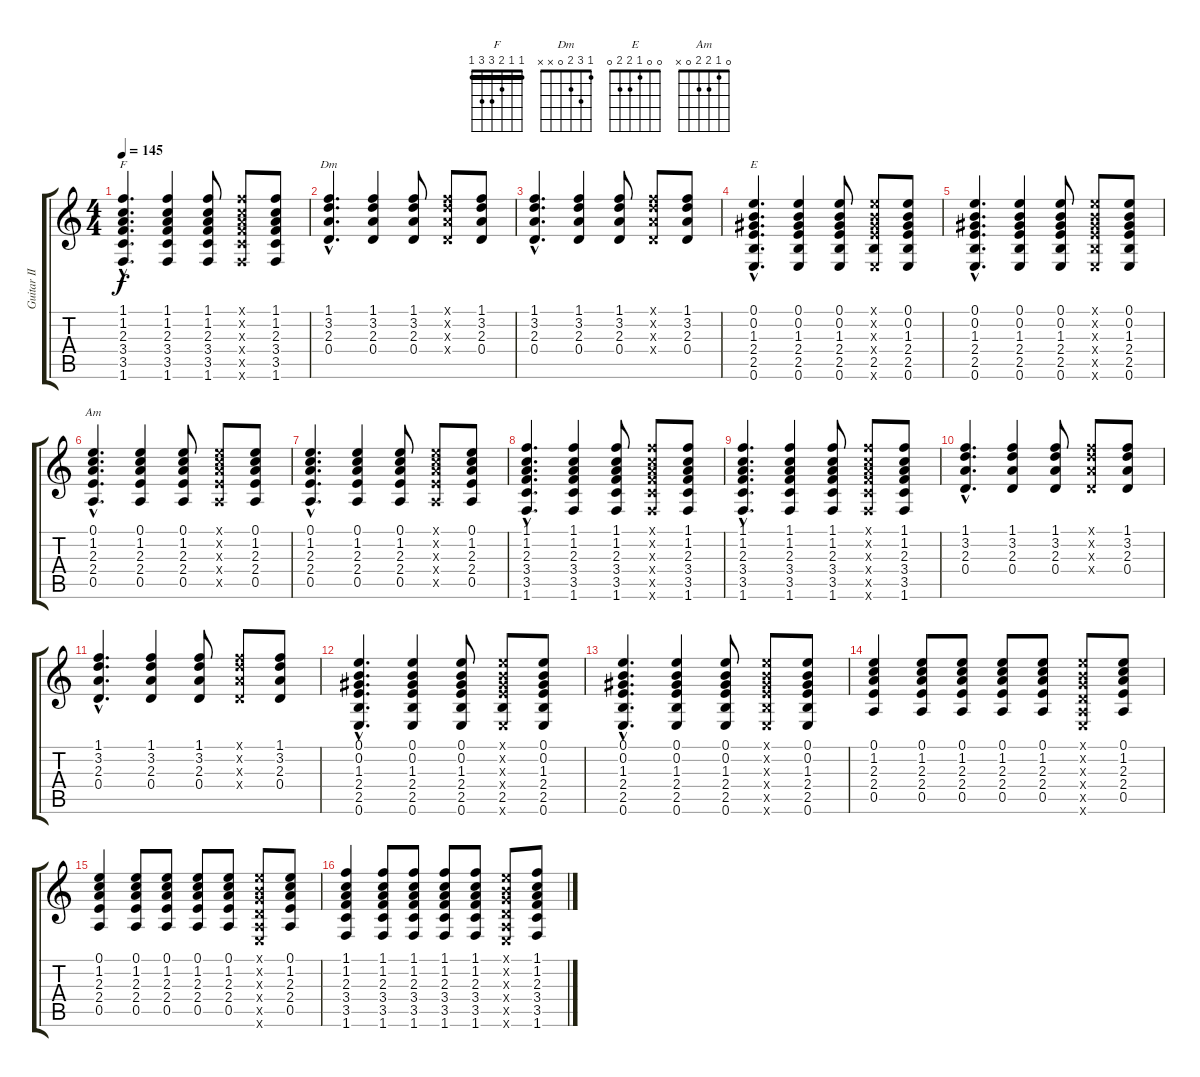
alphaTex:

\track ("Guitar II" "Guitar II") {instrument acousticguitarnylon}
\staff {score tabs}
\tuning (E4 B3 G3 D3 A2 E2) {hide}
\chord ("F" 1 1 2 3 3 1) {barre 1}
\chord ("Dm" 1 3 2 0 x x)
\chord ("E" 0 0 1 2 2 0)
\chord ("Am" 0 1 2 2 0 x)
\ts (4 4)
\tempo 145
\clef g2
\ks c
(1.1{hac} 1.2{hac} 2.3{hac} 3.4{hac} 3.5{hac} 1.6{hac}).4{d ch "F" dy f} (1.1 1.2 2.3 3.4 3.5 1.6).4 (1.1 1.2 2.3 3.4 3.5 1.6).8 (1.1{x} 1.2{x} 2.3{x} 3.4{x} 3.5{x} 1.6{x}).8 (1.1 1.2 2.3 3.4 3.5 1.6).8 |
(1.1{hac} 3.2{hac} 2.3{hac} 0.4{hac}).4{d ch "Dm"} (1.1 3.2 2.3 0.4).4 (1.1 3.2 2.3 0.4).8 (1.1{x} 3.2{x} 2.3{x} 0.4{x}).8 (1.1 3.2 2.3 0.4).8 |
(1.1{hac} 3.2{hac} 2.3{hac} 0.4{hac}).4{d} (1.1 3.2 2.3 0.4).4 (1.1 3.2 2.3 0.4).8 (1.1{x} 3.2{x} 2.3{x} 0.4{x}).8 (1.1 3.2 2.3 0.4).8 |
(0.1{hac} 0.2{hac} 1.3{hac} 2.4{hac} 2.5{hac} 0.6{hac}).4{d ch "E"} (0.1 0.2 1.3 2.4 2.5 0.6).4 (0.1 0.2 1.3 2.4 2.5 0.6).8 (0.1{x} 0.2{x} 1.3{x} 2.4{x} 2.5 0.6{x}).8 (0.1 0.2 1.3 2.4 2.5 0.6).8 |
(0.1{hac} 0.2{hac} 1.3{hac} 2.4{hac} 2.5{hac} 0.6{hac}).4{d} (0.1 0.2 1.3 2.4 2.5 0.6).4 (0.1 0.2 1.3 2.4 2.5 0.6).8 (0.1{x} 0.2{x} 1.3{x} 2.4{x} 2.5{x} 0.6{x}).8 (0.1 0.2 1.3 2.4 2.5 0.6).8 |
(0.1{hac} 1.2{hac} 2.3{hac} 2.4{hac} 0.5{hac}).4{d ch "Am"} (0.1 1.2 2.3 2.4 0.5).4 (0.1 1.2 2.3 2.4 0.5).8 (0.1{x} 1.2{x} 2.3{x} 2.4{x} 0.5{x}).8 (0.1 1.2 2.3 2.4 0.5).8 |
(0.1{hac} 1.2{hac} 2.3{hac} 2.4{hac} 0.5{hac}).4{d} (0.1 1.2 2.3 2.4 0.5).4 (0.1 1.2 2.3 2.4 0.5).8 (0.1{x} 1.2{x} 2.3{x} 2.4{x} 0.5{x}).8 (0.1 1.2 2.3 2.4 0.5).8 |
(1.1{hac} 1.2{hac} 2.3{hac} 3.4{hac} 3.5{hac} 1.6{hac}).4{d} (1.1 1.2 2.3 3.4 3.5 1.6).4 (1.1 1.2 2.3 3.4 3.5 1.6).8 (1.1{x} 1.2{x} 2.3{x} 3.4{x} 3.5{x} 1.6{x}).8 (1.1 1.2 2.3 3.4 3.5 1.6).8 |
(1.1{hac} 1.2{hac} 2.3{hac} 3.4{hac} 3.5{hac} 1.6{hac}).4{d} (1.1 1.2 2.3 3.4 3.5 1.6).4 (1.1 1.2 2.3 3.4 3.5 1.6).8 (1.1{x} 1.2{x} 2.3{x} 3.4{x} 3.5{x} 1.6{x}).8 (1.1 1.2 2.3 3.4 3.5 1.6).8 |
(1.1{hac} 3.2{hac} 2.3{hac} 0.4{hac}).4{d} (1.1 3.2 2.3 0.4).4 (1.1 3.2 2.3 0.4).8 (1.1{x} 3.2{x} 2.3{x} 0.4{x}).8 (1.1 3.2 2.3 0.4).8 |
(1.1{hac} 3.2{hac} 2.3{hac} 0.4{hac}).4{d} (1.1 3.2 2.3 0.4).4 (1.1 3.2 2.3 0.4).8 (1.1{x} 3.2{x} 2.3{x} 0.4{x}).8 (1.1 3.2 2.3 0.4).8 |
(0.1{hac} 0.2{hac} 1.3{hac} 2.4{hac} 2.5{hac} 0.6{hac}).4{d} (0.1 0.2 1.3 2.4 2.5 0.6).4 (0.1 0.2 1.3 2.4 2.5 0.6).8 (0.1{x} 0.2{x} 1.3{x} 2.4{x} 2.5 0.6{x}).8 (0.1 0.2 1.3 2.4 2.5 0.6).8 |
(0.1{hac} 0.2{hac} 1.3{hac} 2.4{hac} 2.5{hac} 0.6{hac}).4{d} (0.1 0.2 1.3 2.4 2.5 0.6).4 (0.1 0.2 1.3 2.4 2.5 0.6).8 (0.1{x} 0.2{x} 1.3{x} 2.4{x} 2.5{x} 0.6{x}).8 (0.1 0.2 1.3 2.4 2.5 0.6).8 |
(0.1 1.2 2.3 2.4 0.5).4 (0.1 1.2 2.3 2.4 0.5).8 (0.1 1.2 2.3 2.4 0.5).8 (0.1 1.2 2.3 2.4 0.5).8 (0.1 1.2 2.3 2.4 0.5).8 (0.1{x} 0.2{x} 0.3{x} 0.4{x} 0.5{x} 0.6{x}).8 (0.1 1.2 2.3 2.4 0.5).8 |
(0.1 1.2 2.3 2.4 0.5).4 (0.1 1.2 2.3 2.4 0.5).8 (0.1 1.2 2.3 2.4 0.5).8 (0.1 1.2 2.3 2.4 0.5).8 (0.1 1.2 2.3 2.4 0.5).8 (0.1{x} 0.2{x} 0.3{x} 0.4{x} 0.5{x} 0.6{x}).8 (0.1 1.2 2.3 2.4 0.5).8 |
(1.1 1.2 2.3 3.4 3.5 1.6).4 (1.1 1.2 2.3 3.4 3.5 1.6).8 (1.1 1.2 2.3 3.4 3.5 1.6).8 (1.1 1.2 2.3 3.4 3.5 1.6).8 (1.1 1.2 2.3 3.4 3.5 1.6).8 (0.1{x} 0.2{x} 0.3{x} 0.4{x} 0.5{x} 0.6{x}).8 (1.1 1.2 2.3 3.4 3.5 1.6).8
